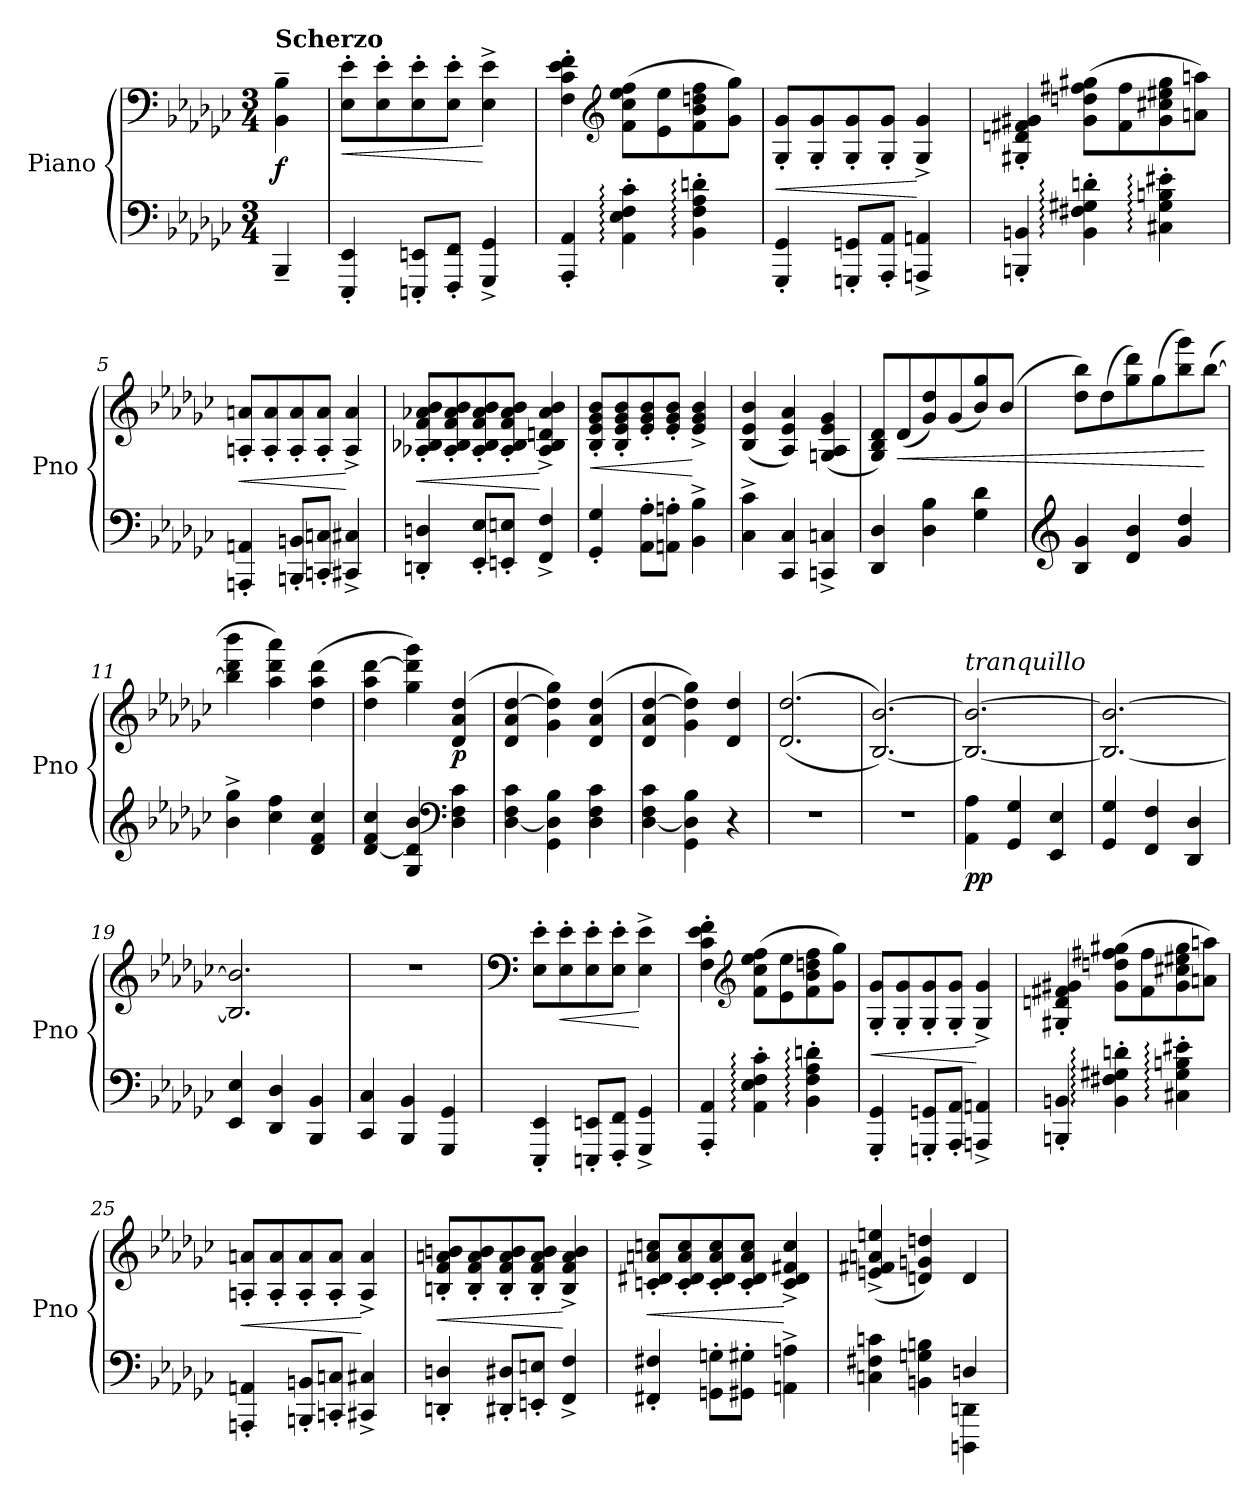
**kern	**kern	**dynam
*part1	*part1	*part1
*staff2	*staff1	*staff1/2
*I"Piano	*	*
*I'Pno	*	*
*clefF4	*clefF4	*
*k[b-e-a-d-g-c-]	*k[b-e-a-d-g-c-]	*
*M3/4	*M3/4	*
=	=	=
!	!LO:TX:a:B:t=Scherzo	!
!	!	!LO:DY:b
4BBB-~/	4BB-\~ 4B-\~	f
=1	=1	=1
!	!	!LO:HP:b
4EEE-/' 4EE-/'	8E-\' 8e-\'L	<
.	8E-\' 8e-\'	.
8EEEn/' 8EEn/'L	8E-\' 8e-\'	.
8FFF/' 8FF/'J	8E-\' 8e-\'J	.
4GGG-/^ 4GG-/^	4E-\^ 4e-\^	[
=2	=2	=2
4AAA-/' 4AA-/'	4F\' 4c-\' 4e-\' 4f\'	.
*	*clefG2	*
4AA-\:' 4E-\:' 4F\:' 4c-\:'	(8f\ 8cc-\ 8ee-\ 8ff\L	.
.	8e-\ 8ee-\	.
4BB-\:' 4F\:' 4A-\:' 4dn\:'	8f\ 8b-\ 8ddn\ 8ff\	.
.	8g-\ 8gg-\J)	.
=3	=3	=3
!	!	!LO:HP:b
4GGG-/' 4GG-/'	8G-/' 8g-/'L	<
.	8G-/' 8g-/'	.
8GGGn/' 8GGn/'L	8G-/' 8g-/'	.
8AAA-/' 8AA-/'J	8G-/' 8g-/'J	.
4AAAn/^ 4AAn/^	4G-/^ 4g-/^	[
=4	=4	=4
4BBBn/' 4BBn/'	4G#X/' 4dn/' 4f#X/' 4g#X/'	.
4BB\:' 4F#X\:' 4G#X\:' 4dn\:'	(8g#\ 8ddn\ 8ff#X\ 8gg#X\L	.
.	8f#\ 8ff#\	.
4C#X\:' 4G#\:' 4Bn\:' 4e#X\:'	8g#\ 8cc#X\ 8ee#X\ 8gg#\	.
.	8an\ 8aan\J)	.
!!LO:LB:g=z
=5	=5	=5
!	!	!LO:HP:b
4AAAn/' 4AAn/'	8An/' 8an/'L	<
.	8A/' 8a/'	.
8BBBn/' 8BBn/'L	8A/' 8a/'	.
8CCn/' 8Cn/'J	8A/' 8a/'J	.
4CC#X/^ 4C#X/^	4A/^ 4a/^	[
=6	=6	=6
!	!	!LO:HP:b
4DDn/' 4Dn/'	8A-X/' 8B-X/' 8f/' 8a-X/' 8b-/'L	<
.	8A-/' 8B-/' 8f/' 8a-/' 8b-/'	.
8EE-/' 8E-/'L	8A-/' 8B-/' 8f/' 8a-/' 8b-/'	.
8EEn/' 8En/'J	8A-/' 8B-/' 8f/' 8a-/' 8b-/'J	.
4FF/^ 4F/^	4A-/^ 4B-/^ 4dn/^ 4a-/^ 4b-/^	[
=7	=7	=7
!	!	!LO:HP:b
4GG-/' 4G-/'	8B-/' 8e-/' 8g-/' 8b-/'L	<
.	8B-/' 8e-/' 8g-/' 8b-/'	.
8AA-\' 8A-\'L	8e-/' 8g-/' 8b-/'	.
8AAn\' 8An\'J	8e-/' 8g-/' 8b-/'J	.
4BB-\^ 4B-\^	4e-/^ 4g-/^ 4b-/^	[
=8	=8	=8
4C-\^ 4c-\^	(>4B-/ 4e-/ 4b-/	.
4CC-/ 4C-/	4A-/ 4e-/ 4a-/)	.
4CCn/^ 4Cn/^	(>4Gn/ 4A-/ 4e-/ 4g-/	.
=9	=9	=9
4DD-/ 4D-/	8G-/ 8B-/ 8d-/L)	.
!	!	!LO:HP:b
.	(8d-/	<
4D-\ 4B-\	8g-/ 8dd-/)	.
.	(8g-/	.
4G-\ 4d-\	8b-/ 8gg-/)	.
.	(>8b-/J	.
=10	=10	=10
*clefG2	*	*
4B-/ 4g-/	8dd-\ 8bb-\L)	.
.	(8dd-\	.
4d-/ 4b-/	8gg-\ 8ddd-\)	.
.	(8gg-\	.
4g-/ 4dd-/	8bb-\ 8ggg-\)	.
.	([8bb-\J	[
!!LO:LB:g=z
=11	=11	=11
4b-\^ 4gg-\^	4bb-\] 4ddd-\ 4bbb-\	.
4cc-\ 4ff\	4aa-\ 4ddd-\ 4aaa-\)	.
4d-/ 4f/ 4cc-/	(4dd-\ 4aa-\ 4ddd-\	.
=12	=12	=12
[4d-/ 4f/ 4cc-/	4dd-\ 4aa-\ [4ddd-\	.
4G-/ 4d-/] 4b-/	4gg-\ 4ddd-\] 4ggg-\)	.
*clefF4	*	*
!	!	!LO:DY:b
4D-\ 4F\ 4c-\	(>4d-/ 4a-/ 4dd-/	p
=13	=13	=13
[4D-\ 4F\ 4c-\	4d-/ 4a-/ [4dd-/	.
4GG-\ 4D-\] 4B-\	4g-\ 4dd-\] 4gg-\)	.
4D-\ 4F\ 4c-\	(>4d-/ 4a-/ 4dd-/	.
=14	=14	=14
[4D-\ 4F\ 4c-\	4d-/ 4a-/ [4dd-/	.
4GG-\ 4D-\] 4B-\	4g-\ 4dd-\] 4gg-\)	.
4r	4d-/ 4dd-/	.
=15	=15	=15
2.r	(>(2.d-/ 2.dd-/	.
=16	=16	=16
2.r	[2.B-/ [2.b-/))	.
=17	=17	=17
!	!LO:TX:a:i:t=tranquillo	!
!	!	!LO:DY:b=2
4AA-\ 4A-\	2.B-/_ 2.b-/_	pp
4GG-/ 4G-/	.	.
4EE-/ 4E-/	.	.
=18	=18	=18
4GG-/ 4G-/	2.B-/_ 2.b-/_	.
4FF/ 4F/	.	.
4DD-/ 4D-/	.	.
=19	=19	=19
4EE-/ 4E-/	2.B-/] 2.b-/]	.
4DD-/ 4D-/	.	.
4BBB-/ 4BB-/	.	.
=20	=20	=20
4CC-/ 4C-/	2.r	.
4BBB-/ 4BB-/	.	.
4GGG-/ 4GG-/	.	.
!!LO:LB:g=z
=21	=21	=21
*	*clefF4	*
!	!	!LO:DY:b
!	!	!LO:DY:n=1:b
4EEE-/' 4EE-/'	8E-\' 8e-\'L	p other-dynamics
!	!	!LO:HP:b
.	8E-\' 8e-\'	<
8EEEn/' 8EEn/'L	8E-\' 8e-\'	.
8FFF/' 8FF/'J	8E-\' 8e-\'J	.
4GGG-/^ 4GG-/^	4E-\^ 4e-\^	[
=22	=22	=22
4AAA-/' 4AA-/'	4F\' 4c-\' 4e-\' 4f\'	.
*	*clefG2	*
4AA-\:' 4E-\:' 4F\:' 4c-\:'	(8f\ 8cc-\ 8ee-\ 8ff\L	.
.	8e-\ 8ee-\	.
4BB-\:' 4F\:' 4A-\:' 4dn\:'	8f\ 8b-\ 8ddn\ 8ff\	.
.	8g-\ 8gg-\J)	.
=23	=23	=23
!	!	!LO:HP:b
4GGG-/' 4GG-/'	8G-/' 8g-/'L	<
.	8G-/' 8g-/'	.
8GGGn/' 8GGn/'L	8G-/' 8g-/'	.
8AAA-/' 8AA-/'J	8G-/' 8g-/'J	.
4AAAn/^ 4AAn/^	4G-/^ 4g-/^	[
=24	=24	=24
4BBBn/' 4BBn/'	4G#X/' 4dn/' 4f#X/' 4g#X/'	.
4BB\:' 4F#X\:' 4G#X\:' 4dn\:'	(8g#\ 8ddn\ 8ff#X\ 8gg#X\L	.
.	8f#\ 8ff#\	.
4C#X\:' 4G#\:' 4Bn\:' 4e#X\:'	8g#\ 8cc#X\ 8ee#X\ 8gg#\	.
.	8an\ 8aan\J)	.
=25	=25	=25
!	!	!LO:HP:b
4AAAn/' 4AAn/'	8An/' 8an/'L	<
.	8A/' 8a/'	.
8BBBn/' 8BBn/'L	8A/' 8a/'	.
8CCn/' 8Cn/'J	8A/' 8a/'J	.
4CC#X/^ 4C#X/^	4A/^ 4a/^	[
!!LO:LB:g=z
=26	=26	=26
!	!	!LO:HP:b
4DDn/' 4Dn/'	8Bn/' 8f/' 8an/' 8bn/'L	<
.	8B/' 8f/' 8a/' 8b/'	.
8DD#X/' 8D#X/'L	8B/' 8f/' 8a/' 8b/'	.
8EEn/' 8En/'J	8B/' 8f/' 8a/' 8b/'J	.
4FF/^ 4F/^	4B/^ 4f/^ 4a/^ 4b/^	[
=27	=27	=27
!	!	!LO:HP:b
4FF#X/' 4F#X/'	8cn/' 8d#X/' 8an/' 8ccn/'L	<
.	8c/' 8d#/' 8a/' 8cc/'	.
8GGn\' 8Gn\'L	8c/' 8d#/' 8a/' 8cc/'	.
8GG#X\' 8G#X\'J	8c/' 8d#/' 8a/' 8cc/'J	.
4AAn\^ 4An\^	4c/^ 4d#/^ 4f#X/^ 4cc/^	[
=28	=28	=28
*^	*	*
2ryy	4Cn\ 4F#X\ 4cn\	(>4en/^ 4f#X/^ 4an/^ 4een/^	.
.	4BBn\ 4Gn\ 4Bn\	4dn/ 4gn/ 4ddn/)	.
4Dn/	4DDDn\ 4DDn\	4d/	.
*v	*v	*	*
=	=	=
*-	*-	*-
